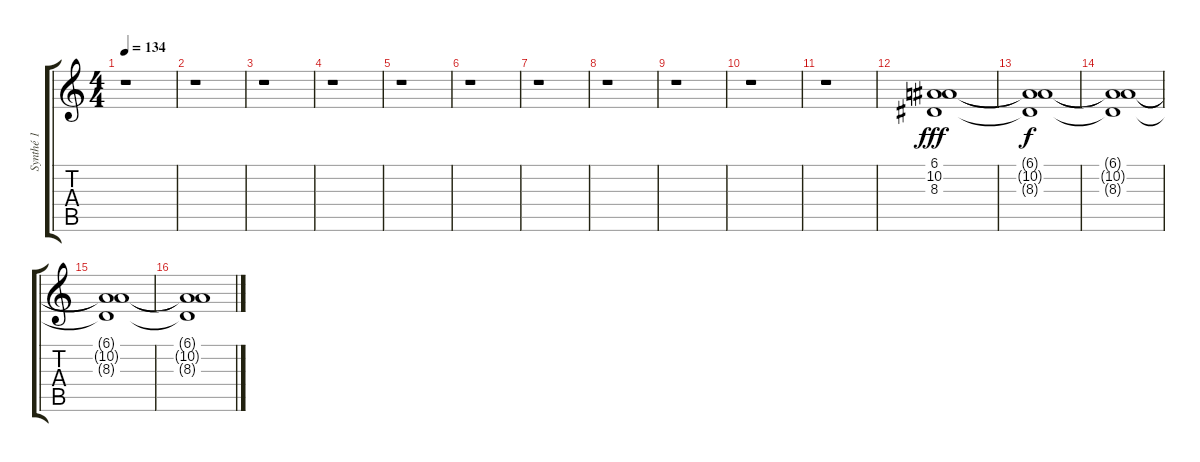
\track ("Synthé 1" "Synthé 1") {instrument pad2warm}
\staff {score tabs}
\tuning (E4 B3 G3 D3 A2 E2) {hide}
\ts (4 4)
\tempo 134
\clef g2
\ks c
r.1{dy f} |
r.1 |
r.1 |
r.1 |
r.1 |
r.1 |
r.1 |
r.1 |
r.1 |
r.1 |
r.1 |
(6.1 10.2 8.3).1{dy fff instrument stringensemble1} |
(6.1{t} 10.2{t} 8.3{t}).1{dy f} |
(6.1{t} 10.2{t} 8.3{t}).1 |
(6.1{t} 10.2{t} 8.3{t}).1 |
(6.1{t} 10.2{t} 8.3{t}).1
